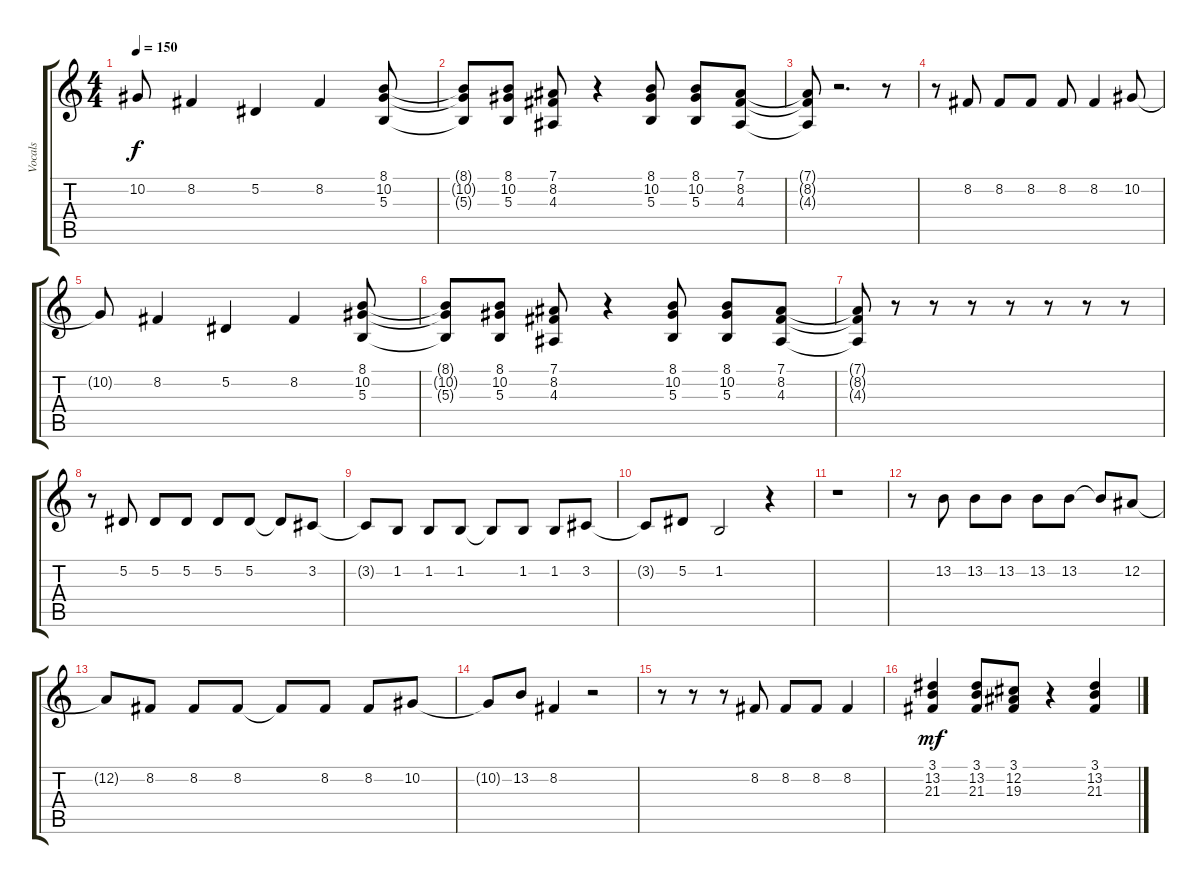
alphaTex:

\track ("Vocals" "Vocals") {instrument lead2sawtooth}
\staff {score tabs}
\tuning (Eb4 Bb3 Gb3 Db3 Ab2 Eb2) {hide}
\ts (4 4)
\tempo 150
\clef g2
\ks c
10.2{t}.8{dy f} 8.2.4 5.2.4 8.2.4 (8.1 10.2 5.3).8 |
(8.1{t} 10.2{t} 5.3{t}).8 (8.1 10.2 5.3).8 (7.1 8.2 4.3).8 r.4 (8.1 10.2 5.3).8 (8.1 10.2 5.3).8 (7.1 8.2 4.3).8 |
(7.1{t} 8.2{t} 4.3{t}).8 r.2{d} r.8 |
r.8 8.2.8 8.2.8 8.2.8 8.2.8 8.2.4 10.2.8 |
10.2{t}.8 8.2.4 5.2.4 8.2.4 (8.1 10.2 5.3).8 |
(8.1{t} 10.2{t} 5.3{t}).8 (8.1 10.2 5.3).8 (7.1 8.2 4.3).8 r.4 (8.1 10.2 5.3).8 (8.1 10.2 5.3).8 (7.1 8.2 4.3).8 |
(7.1{t} 8.2{t} 4.3{t}).8 r.8 r.8 r.8 r.8 r.8 r.8 r.8 |
r.8 5.2.8 5.2.8 5.2.8 5.2.8 5.2.8 5.2{t}.8 3.2.8 |
3.2{t}.8 1.2.8 1.2.8 1.2.8 1.2{t}.8 1.2.8 1.2.8 3.2.8 |
3.2{t}.8 5.2.8 1.2.2 r.4 |
r.1 |
r.8 13.2.8 13.2.8 13.2.8 13.2.8 13.2.8 13.2{t}.8 12.2.8 |
12.2{t}.8 8.2.8 8.2.8 8.2.8 8.2{t}.8 8.2.8 8.2.8 10.2.8 |
10.2{t}.8 13.2.8 8.2.4 r.2 |
r.8 r.8 r.8 8.2.8 8.2.8 8.2.8 8.2.4 |
(3.1 13.2 21.3).4{dy mf} (3.1 13.2 21.3).8 (3.1 12.2 19.3).8 r.4 (3.1 13.2 21.3).4
